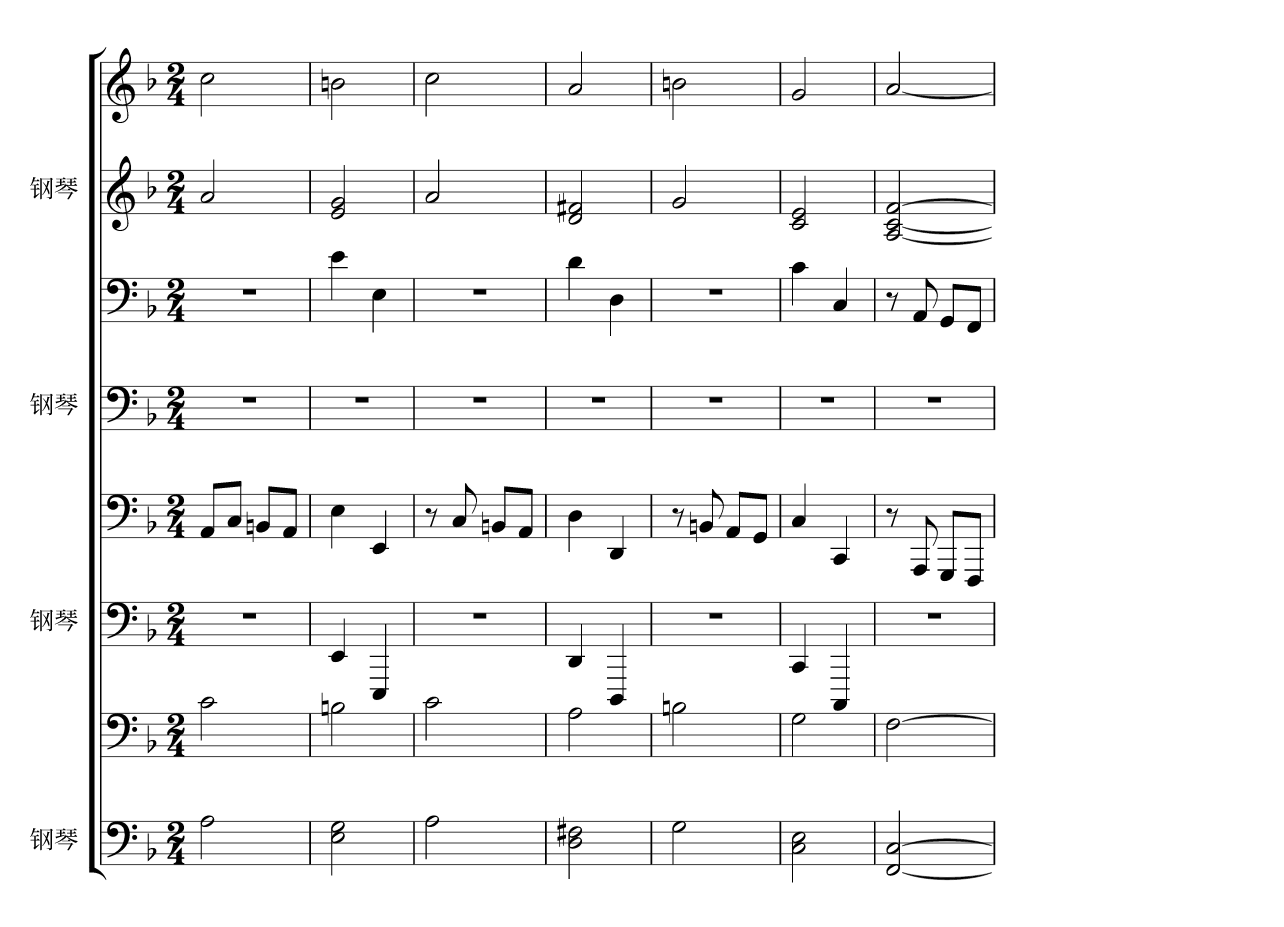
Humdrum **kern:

**kern	**kern	**kern	**kern	**kern	**kern	**kern	**kern
*part4	*part4	*part3	*part3	*part2	*part2	*part1	*part1
*staff8	*staff7	*staff6	*staff5	*staff4	*staff3	*staff2	*staff1
*I"钢琴	*	*I"钢琴	*	*I"钢琴	*	*I"钢琴	*
*clefF4	*clefF4	*clefF4	*clefF4	*clefF4	*clefF4	*clefG2	*clefG2
*k[b-]	*k[b-]	*k[b-]	*k[b-]	*k[b-]	*k[b-]	*k[b-]	*k[b-]
*M2/4	*M2/4	*M2/4	*M2/4	*M2/4	*M2/4	*M2/4	*M2/4
*MM96	*MM96	*MM96	*MM96	*MM96	*MM96	*MM96	*MM96
=1	=1	=1	=1	=1	=1	=1	=1
2A\	2c\	2r	8AA/L	2r	2r	2a/	2cc\
.	.	.	8C/J	.	.	.	.
.	.	.	8BBn/L	.	.	.	.
.	.	.	8AA/J	.	.	.	.
=2	=2	=2	=2	=2	=2	=2	=2
2E\ 2G\	2Bn\	4EE/	4E\	2r	4e\	2e/ 2g/	2bn\
.	.	4EEE/	4EE/	.	4E\	.	.
=3	=3	=3	=3	=3	=3	=3	=3
2A\	2c\	2r	8r	2r	2r	2a/	2cc\
.	.	.	8C/	.	.	.	.
.	.	.	8BBn/L	.	.	.	.
.	.	.	8AA/J	.	.	.	.
=4	=4	=4	=4	=4	=4	=4	=4
2D\ 2F#X\	2A\	4DD/	4D\	2r	4d\	2d/ 2f#X/	2a/
.	.	4DDD/	4DD/	.	4D\	.	.
=5	=5	=5	=5	=5	=5	=5	=5
2G\	2Bn\	2r	8r	2r	2r	2g/	2bn\
.	.	.	8BBn/	.	.	.	.
.	.	.	8AA/L	.	.	.	.
.	.	.	8GG/J	.	.	.	.
=6	=6	=6	=6	=6	=6	=6	=6
2C\ 2E\	2G\	4CC/	4C/	2r	4c\	2c/ 2e/	2g/
.	.	4CCC/	4CC/	.	4C/	.	.
=7	=7	=7	=7	=7	=7	=7	=7
[2FF/ [2C/	[2F\	2r	8r	2r	8r	[2A/ [2c/ [2f/	[2a/
.	.	.	8AAA/	.	8AA/	.	.
.	.	.	8GGG/L	.	8GG/L	.	.
.	.	.	8FFF/J	.	8FF/J	.	.
=	=	=	=	=	=	=	=
*-	*-	*-	*-	*-	*-	*-	*-
